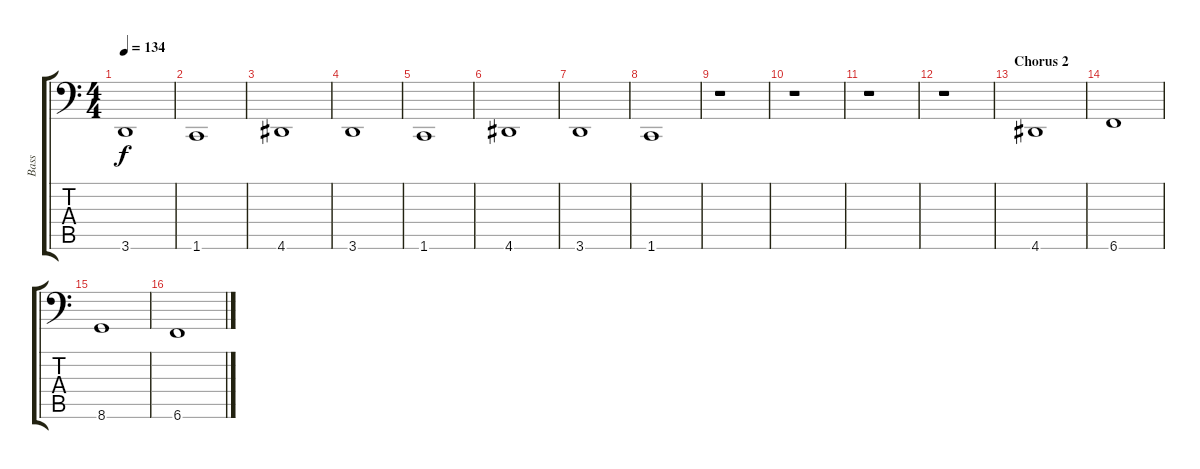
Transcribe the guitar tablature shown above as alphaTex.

\track ("Bass" "Bass") {instrument acousticbass}
\staff {score tabs}
\tuning (C3 G2 D2 A1 E1 B0) {hide}
\ts (4 4)
\tempo 134
\clef f4
\ks c
3.6.1{dy f} |
1.6.1 |
4.6.1 |
3.6.1 |
1.6.1 |
4.6.1 |
3.6.1 |
1.6.1 |
r.1 |
r.1 |
r.1 |
r.1 |
\section ("" "Chorus 2")
4.6.1 |
6.6.1 |
8.6.1 |
6.6.1
